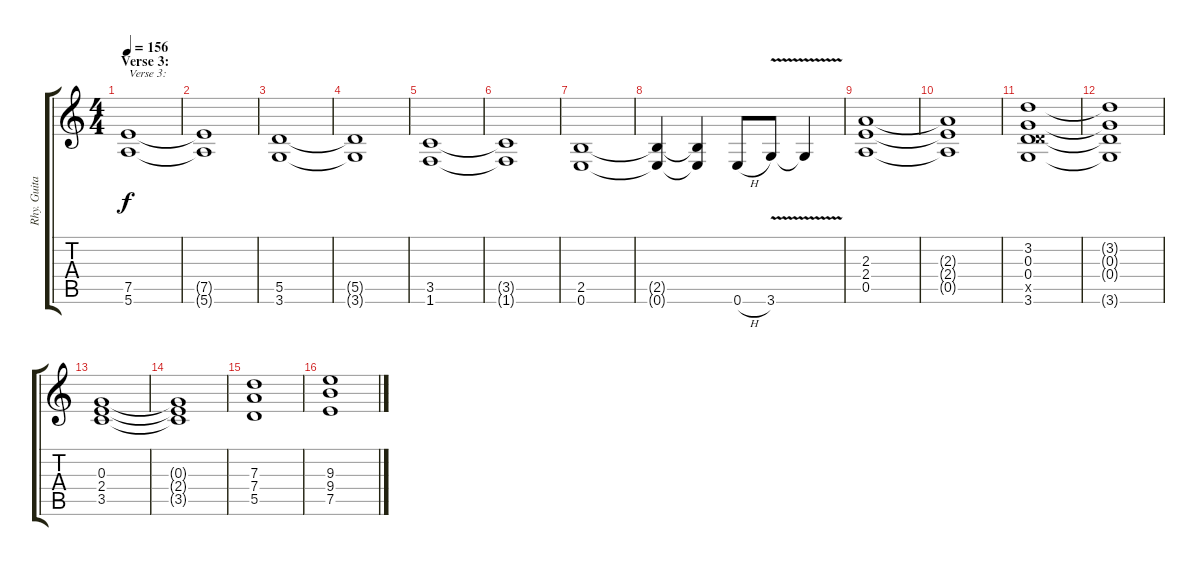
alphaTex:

\track ("Rhy. Guitar 1" "Rhy. Guita") {instrument distortionguitar}
\staff {score tabs}
\tuning (E4 B3 G3 D3 A2 E2) {hide}
\ts (4 4)
\section ("" "Verse 3:")
\tempo 156
\clef g2
\ks c
(7.5 5.6).1{txt "Verse 3:" dy f} |
(7.5{t} 5.6{t}).1 |
(5.5 3.6).1 |
(5.5{t} 3.6{t}).1 |
(3.5 1.6).1 |
(3.5{t} 1.6{t}).1 |
(2.5 0.6).1 |
(2.5{t} 0.6{t}).4 (2.5{t} 0.6{t}).4 0.6{h}.8 3.6{v}.8 3.6{t}.4 |
(2.3 2.4 0.5).1 |
(2.3{t} 2.4{t} 0.5{t}).1 |
(3.2 0.3 0.4 5.5{x} 3.6).1 |
(3.2{t} 0.3{t} 0.4{t} 3.6{t}).1 |
(0.3 2.4 3.5).1 |
(0.3{t} 2.4{t} 3.5{t}).1 |
(7.3 7.4 5.5).1 |
(9.3 9.4 7.5).1
